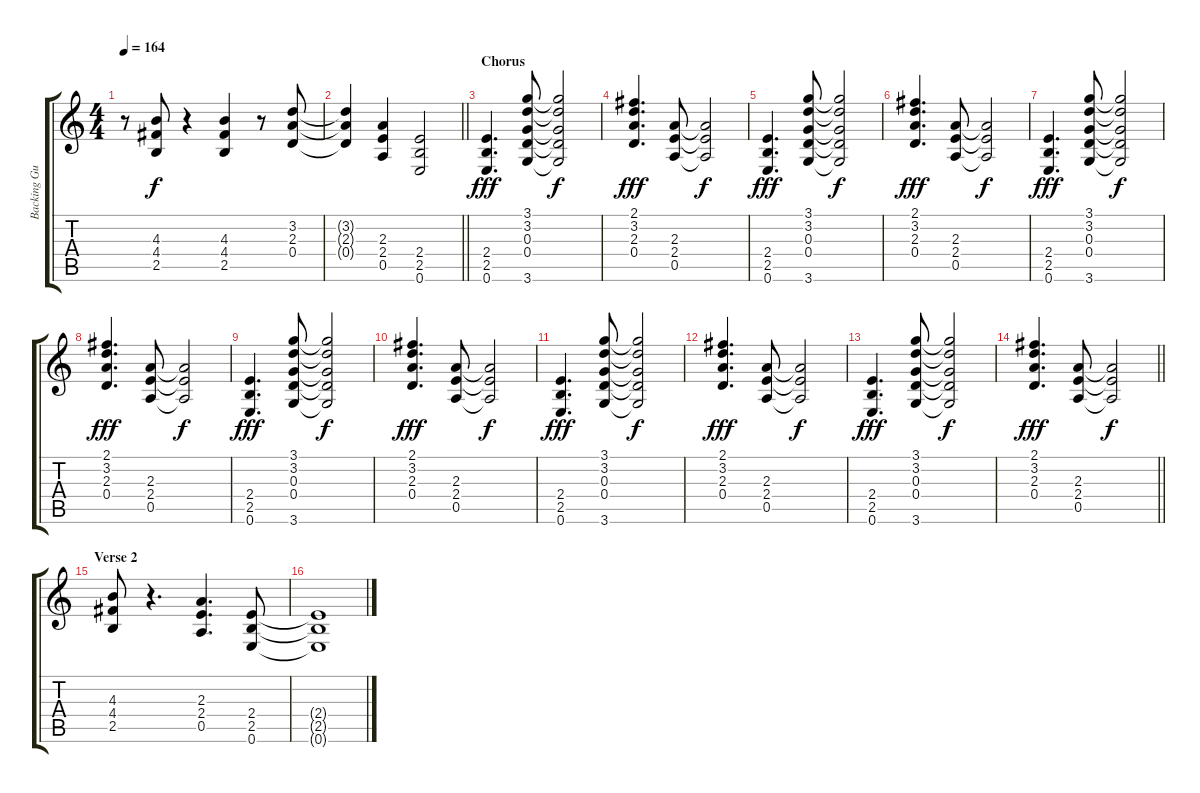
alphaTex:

\track ("Backing Guitar " "Backing Gu") {instrument distortionguitar}
\staff {score tabs}
\tuning (E4 B3 G3 D3 A2 E2) {hide}
\ts (4 4)
\tempo 164
\clef g2
\ks c
r.8{dy f} (4.3 4.4 2.5).8 r.4 (4.3 4.4 2.5).4 r.8 (3.2 2.3 0.4).8 |
\barLineRight lightlight
(3.2{t} 2.3{t} 0.4{t}).4 (2.3 2.4 0.5).4 (2.4 2.5 0.6).2 |
\section ("" "Chorus")
(2.4 2.5 0.6).4{d dy fff} (3.1 3.2 0.3 0.4 3.6).8 (3.1{t} 3.2{t} 0.3{t} 0.4{t} 3.6{t}).2{dy f} |
(2.1 3.2 2.3 0.4).4{d dy fff} (2.3 2.4 0.5).8 (2.3{t} 2.4{t} 0.5{t}).2{dy f} |
(2.4 2.5 0.6).4{d dy fff} (3.1 3.2 0.3 0.4 3.6).8 (3.1{t} 3.2{t} 0.3{t} 0.4{t} 3.6{t}).2{dy f} |
(2.1 3.2 2.3 0.4).4{d dy fff} (2.3 2.4 0.5).8 (2.3{t} 2.4{t} 0.5{t}).2{dy f} |
(2.4 2.5 0.6).4{d dy fff} (3.1 3.2 0.3 0.4 3.6).8 (3.1{t} 3.2{t} 0.3{t} 0.4{t} 3.6{t}).2{dy f} |
(2.1 3.2 2.3 0.4).4{d dy fff} (2.3 2.4 0.5).8 (2.3{t} 2.4{t} 0.5{t}).2{dy f} |
(2.4 2.5 0.6).4{d dy fff} (3.1 3.2 0.3 0.4 3.6).8 (3.1{t} 3.2{t} 0.3{t} 0.4{t} 3.6{t}).2{dy f} |
(2.1 3.2 2.3 0.4).4{d dy fff} (2.3 2.4 0.5).8 (2.3{t} 2.4{t} 0.5{t}).2{dy f} |
(2.4 2.5 0.6).4{d dy fff} (3.1 3.2 0.3 0.4 3.6).8 (3.1{t} 3.2{t} 0.3{t} 0.4{t} 3.6{t}).2{dy f} |
(2.1 3.2 2.3 0.4).4{d dy fff} (2.3 2.4 0.5).8 (2.3{t} 2.4{t} 0.5{t}).2{dy f} |
(2.4 2.5 0.6).4{d dy fff} (3.1 3.2 0.3 0.4 3.6).8 (3.1{t} 3.2{t} 0.3{t} 0.4{t} 3.6{t}).2{dy f} |
\barLineRight lightlight
(2.1 3.2 2.3 0.4).4{d dy fff} (2.3 2.4 0.5).8 (2.3{t} 2.4{t} 0.5{t}).2{dy f} |
\section ("" "Verse 2")
(4.3 4.4 2.5).8 r.4{d} (2.3 2.4 0.5).4{d} (2.4 2.5 0.6).8 |
(2.4{t} 2.5{t} 0.6{t}).1
